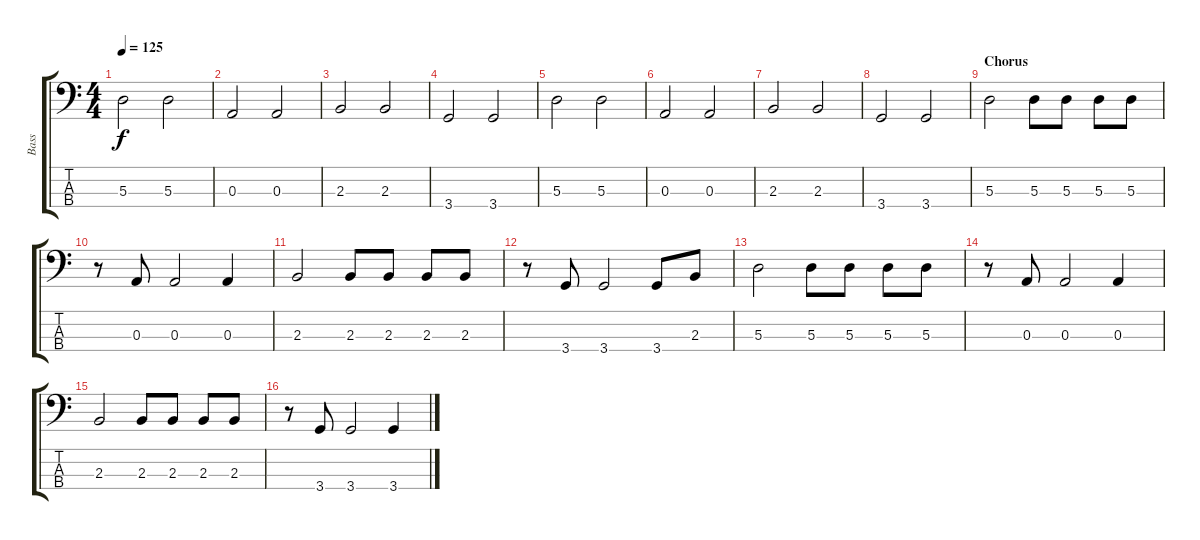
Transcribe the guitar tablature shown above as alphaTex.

\track ("Bass" "Bass") {instrument electricbassfinger}
\staff {score tabs}
\tuning (G2 D2 A1 E1) {hide}
\ts (4 4)
\tempo 125
\clef f4
\ks c
5.3.2{dy f} 5.3.2 |
0.3.2 0.3.2 |
2.3.2 2.3.2 |
3.4.2 3.4.2 |
5.3.2 5.3.2 |
0.3.2 0.3.2 |
2.3.2 2.3.2 |
3.4.2 3.4.2 |
\section ("" "Chorus")
5.3.2 5.3.8 5.3.8 5.3.8 5.3.8 |
r.8 0.3.8 0.3.2 0.3.4 |
2.3.2 2.3.8 2.3.8 2.3.8 2.3.8 |
r.8 3.4.8 3.4.2 3.4.8 2.3.8 |
5.3.2 5.3.8 5.3.8 5.3.8 5.3.8 |
r.8 0.3.8 0.3.2 0.3.4 |
2.3.2 2.3.8 2.3.8 2.3.8 2.3.8 |
r.8 3.4.8 3.4.2 3.4.4
